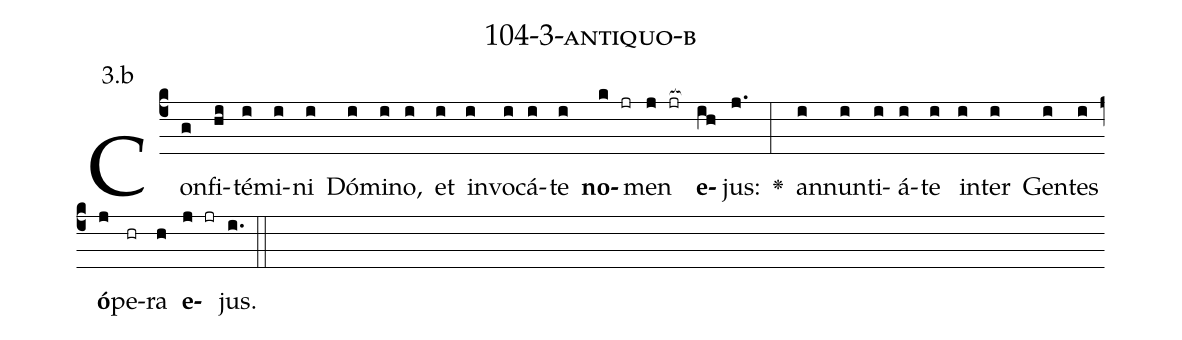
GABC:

name: 104-3-antiquo-b;
annotation: 3.b;
%%
(c4)Con(g)fi(hi)té(i)mi(i)ni(i) Dó(i)mi(i)no,(i) et(i) in(i)vo(i)cá(i)te(i) <b>no</b>(k jr)men(j jr[ocb:1{]) <b>e</b>(ih[ocb:0}])jus:(j.) <v>\greheightstar</v>(:) an(i)nun(i)ti(i)á(i)te(i) in(i)ter(i) Gen(i)tes(i) <b>ó</b>(j)pe(hr)ra(h) <b>e</b>(j jr)jus.(i.) (::)


%E(i) u(i) o(j) u(h) a(j) e.(i.) (::)
